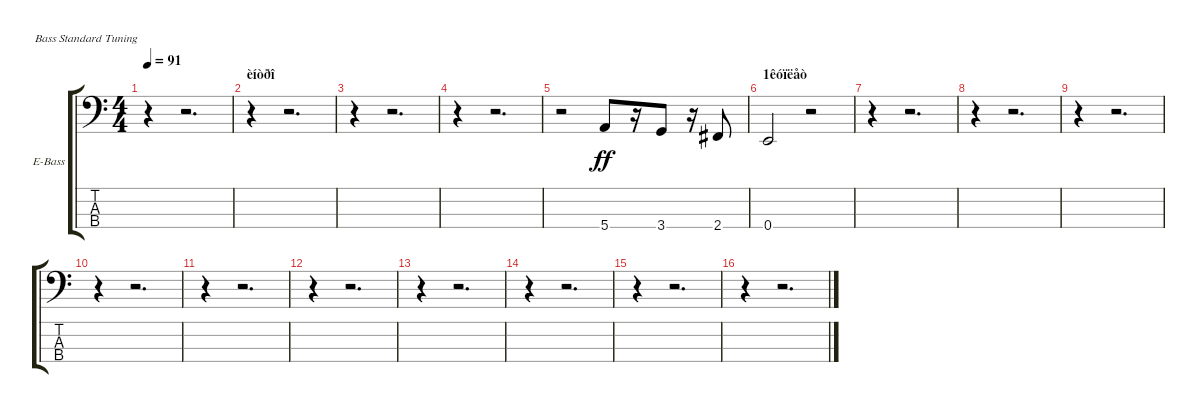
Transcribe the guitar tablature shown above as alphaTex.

\bracketExtendMode groupsimilarinstruments
\firstSystemTrackNameOrientation horizontal
\otherSystemsTrackNameOrientation horizontal
\track ("Бас" "E-Bass") {instrument electricbasspick}
\staff {score tabs}
\tuning (G2 D2 A1 E1)
\ts (4 4)
\tempo 91
\clef f4
\ks c
r.4{dy ff instrument electricbasspick} r.2{d} |
\section ("" "èíòðî")
r.4 r.2{d} |
r.4 r.2{d} |
r.4 r.2{d} |
r.2 5.4.8 r.16 3.4.8 r.16 2.4.8 |
\section ("" "1êóïëåò")
0.4.2 r.2 |
r.4 r.2{d} |
r.4 r.2{d} |
r.4 r.2{d} |
r.4 r.2{d} |
r.4 r.2{d} |
r.4 r.2{d} |
r.4 r.2{d} |
r.4 r.2{d} |
r.4 r.2{d} |
r.4 r.2{d}
